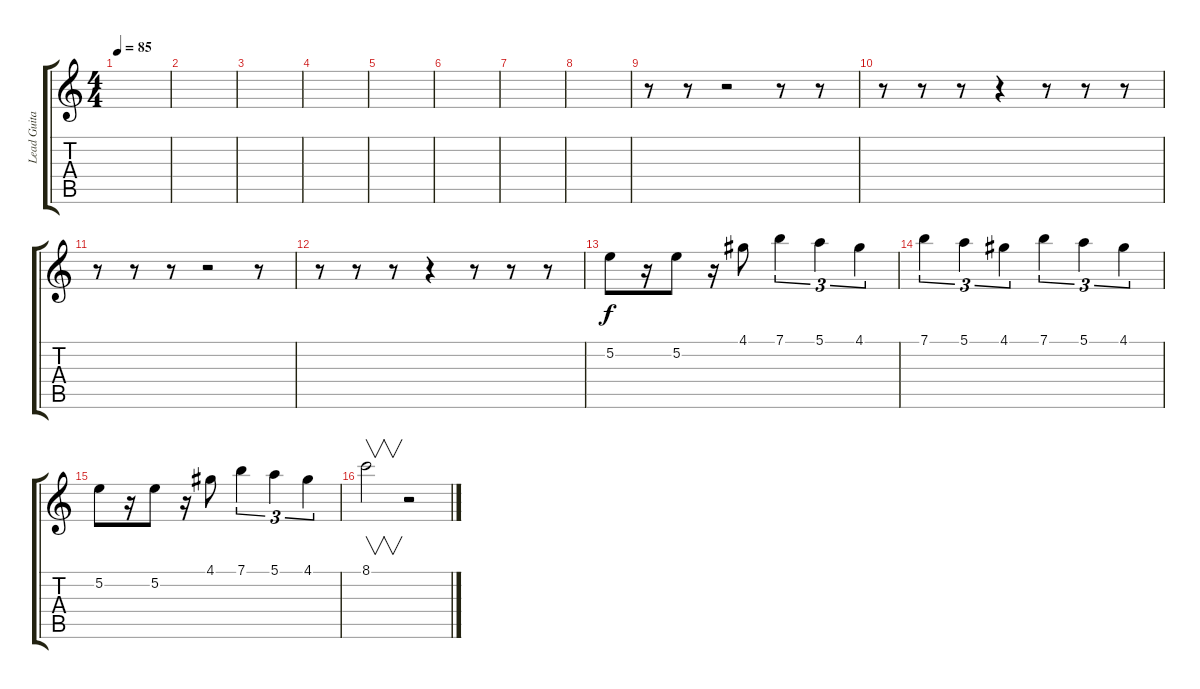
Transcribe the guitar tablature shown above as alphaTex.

\track ("Lead Guitar" "Lead Guita") {instrument overdrivenguitar}
\staff {score tabs}
\tuning (E4 B3 G3 D3 A2 E2) {hide}
\ts (4 4)
\tempo 85
\clef g2
\ks c
|
|
|
|
|
|
|
|
r.8 r.8 r.2 r.8 r.8 |
r.8 r.8 r.8 r.4 r.8 r.8 r.8 |
r.8 r.8 r.8 r.2 r.8 |
r.8 r.8 r.8 r.4 r.8 r.8 r.8 |
5.2.8{instrument overdrivenguitar} r.16 5.2.8 r.16 4.1.8 7.1.4{tu (3 2)} 5.1.4{tu (3 2)} 4.1.4{tu (3 2)} |
7.1.4{tu (3 2)} 5.1.4{tu (3 2)} 4.1.4{tu (3 2)} 7.1.4{tu (3 2)} 5.1.4{tu (3 2)} 4.1.4{tu (3 2)} |
5.2.8 r.16 5.2.8 r.16 4.1.8 7.1.4{tu (3 2)} 5.1.4{tu (3 2)} 4.1.4{tu (3 2)} |
8.1.2{v} r.2
